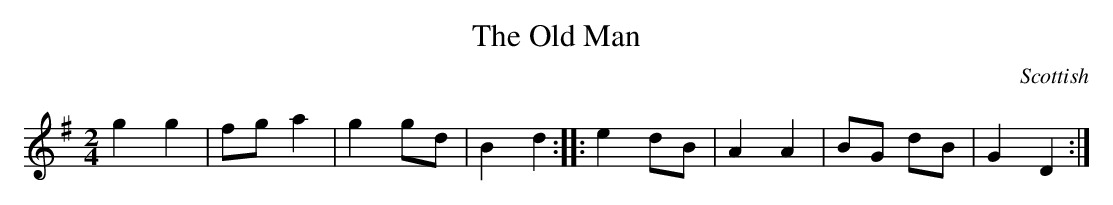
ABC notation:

X:1
T:The Old Man
O:Scottish
K:G
L:1/8
M:2/4
g2 g2|fg a2|g2 gd|B2 d2::e2 dB|A2 A2|BG dB|G2D2:|
